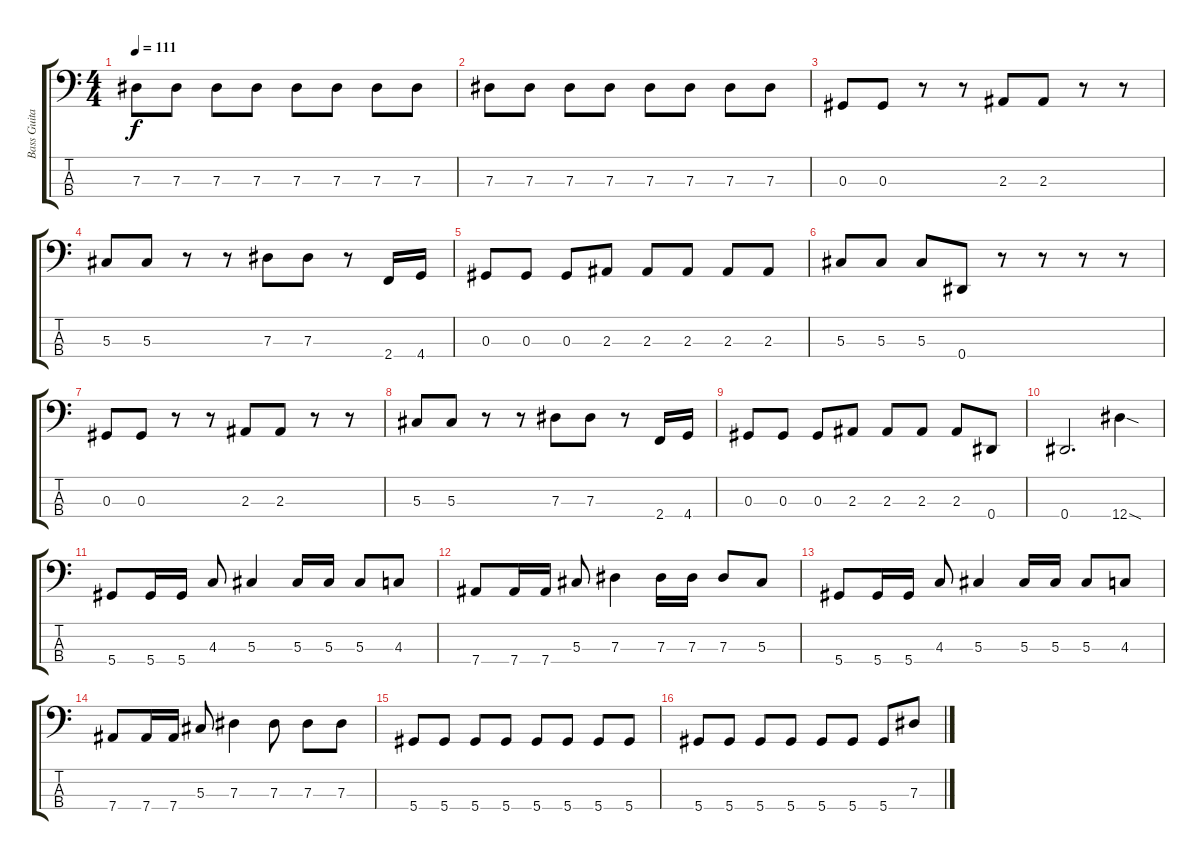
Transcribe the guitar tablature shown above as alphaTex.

\track ("Bass Guitar" "Bass Guita") {instrument electricbassfinger}
\staff {score tabs}
\tuning (Gb2 Db2 Ab1 Eb1) {hide}
\ts (4 4)
\tempo 111
\clef f4
\ks c
7.3.8{dy f} 7.3.8 7.3.8 7.3.8 7.3.8 7.3.8 7.3.8 7.3.8 |
7.3.8 7.3.8 7.3.8 7.3.8 7.3.8 7.3.8 7.3.8 7.3.8 |
0.3.8 0.3.8 r.8 r.8 2.3.8 2.3.8 r.8 r.8 |
5.3.8 5.3.8 r.8 r.8 7.3.8 7.3.8 r.8 2.4.16 4.4.16 |
0.3.8 0.3.8 0.3.8 2.3.8 2.3.8 2.3.8 2.3.8 2.3.8 |
5.3.8 5.3.8 5.3.8 0.4.8 r.8 r.8 r.8 r.8 |
0.3.8 0.3.8 r.8 r.8 2.3.8 2.3.8 r.8 r.8 |
5.3.8 5.3.8 r.8 r.8 7.3.8 7.3.8 r.8 2.4.16 4.4.16 |
0.3.8 0.3.8 0.3.8 2.3.8 2.3.8 2.3.8 2.3.8 0.4.8 |
0.4.2{d} 12.4{sod}.4 |
5.4.8 5.4.16 5.4.16 4.3.8 5.3.4 5.3.16 5.3.16 5.3.8 4.3.8 |
7.4.8 7.4.16 7.4.16 5.3.8 7.3.4 7.3.16 7.3.16 7.3.8 5.3.8 |
5.4.8 5.4.16 5.4.16 4.3.8 5.3.4 5.3.16 5.3.16 5.3.8 4.3.8 |
7.4.8 7.4.16 7.4.16 5.3.8 7.3.4 7.3.8 7.3.8 7.3.8 |
5.4.8 5.4.8 5.4.8 5.4.8 5.4.8 5.4.8 5.4.8 5.4.8 |
5.4.8 5.4.8 5.4.8 5.4.8 5.4.8 5.4.8 5.4.8 7.3.8
